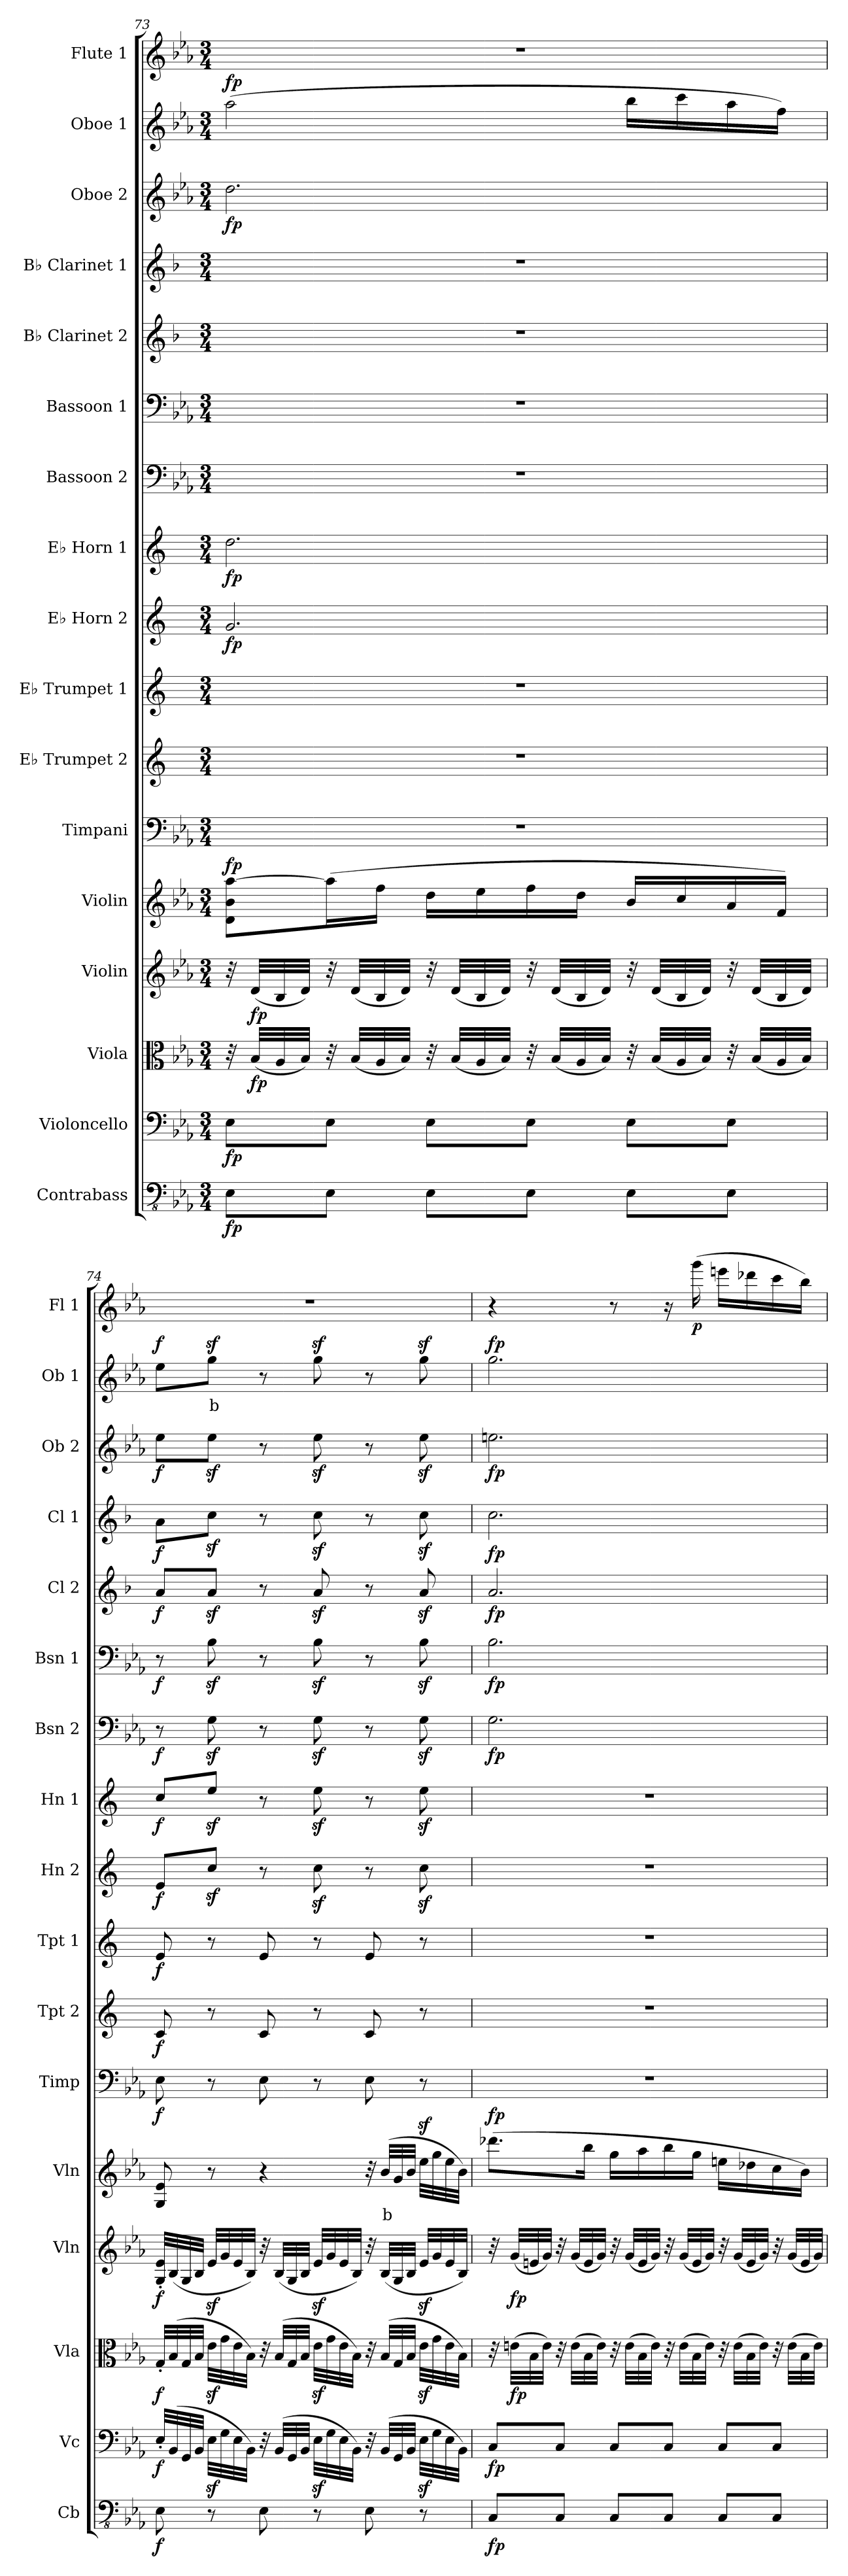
**kern	**dynam	**kern	**dynam	**kern	**dynam	**kern	**dynam	**kern	**text	**dynam	**kern	**kern	**dynam	**kern	**dynam	**kern	**dynam	**kern	**dynam	**kern	**dynam	**kern	**dynam	**kern	**dynam	**kern	**dynam	**kern	**dynam	**kern	**text	**dynam	**kern	**dynam
*part17	*part17	*part16	*part16	*part15	*part15	*part14	*part14	*part13	*part13	*part13	*part12	*part11	*part11	*part10	*part10	*part9	*part9	*part8	*part8	*part7	*part7	*part6	*part6	*part5	*part5	*part4	*part4	*part3	*part3	*part2	*part2	*part2	*part1	*part1
*staff17	*staff17	*staff16	*staff16	*staff15	*staff15	*staff14	*staff14	*staff13	*staff13	*staff13	*staff12	*staff11	*staff11	*staff10	*staff10	*staff9	*staff9	*staff8	*staff8	*staff7	*staff7	*staff6	*staff6	*staff5	*staff5	*staff4	*staff4	*staff3	*staff3	*staff2	*staff2	*staff2	*staff1	*staff1
*I"Contrabass	*	*I"Violoncello	*	*I"Viola	*	*I"Violin	*	*I"Violin	*	*	*I"Timpani	*I"E♭ Trumpet 2	*	*I"E♭ Trumpet 1	*	*I"E♭ Horn 2	*	*I"E♭ Horn 1	*	*I"Bassoon 2	*	*I"Bassoon 1	*	*I"B♭ Clarinet 2	*	*I"B♭ Clarinet 1	*	*I"Oboe 2	*	*I"Oboe 1	*	*	*I"Flute 1	*
*I'Cb	*	*I'Vc	*	*I'Vla	*	*I'Vln	*	*I'Vln	*	*	*I'Timp	*I'Tpt 2	*	*I'Tpt 1	*	*I'Hn 2	*	*I'Hn 1	*	*I'Bsn 2	*	*I'Bsn 1	*	*I'Cl 2	*	*I'Cl 1	*	*I'Ob 2	*	*I'Ob 1	*	*	*I'Fl 1	*
!!LO:PB:g=z
*clefFv4	*	*clefF4	*	*clefC3	*	*clefG2	*	*clefG2	*	*	*clefF4	*clefG2	*	*clefG2	*	*clefG2	*	*clefG2	*	*clefF4	*	*clefF4	*	*clefG2	*	*clefG2	*	*clefG2	*	*clefG2	*	*	*clefG2	*
*	*	*	*	*	*	*	*	*	*	*	*	*ITrd-2c-3	*	*ITrd-2c-3	*	*ITrd5c9	*	*ITrd5c9	*	*	*	*	*	*ITrd1c2	*	*ITrd1c2	*	*	*	*	*	*	*	*
*k[b-e-a-]	*	*k[b-e-a-]	*	*k[b-e-a-]	*	*k[b-e-a-]	*	*k[b-e-a-]	*	*	*k[b-e-a-]	*k[b-e-a-]	*	*k[b-e-a-]	*	*k[b-e-a-]	*	*k[b-e-a-]	*	*k[b-e-a-]	*	*k[b-e-a-]	*	*k[b-e-a-]	*	*k[b-e-a-]	*	*k[b-e-a-]	*	*k[b-e-a-]	*	*	*k[b-e-a-]	*
*M3/4	*	*M3/4	*	*M3/4	*	*M3/4	*	*M3/4	*	*	*M3/4	*M3/4	*	*M3/4	*	*M3/4	*	*M3/4	*	*M3/4	*	*M3/4	*	*M3/4	*	*M3/4	*	*M3/4	*	*M3/4	*	*	*M3/4	*
=73	=73	=73	=73	=73	=73	=73	=73	=73	=73	=73	=73	=73	=73	=73	=73	=73	=73	=73	=73	=73	=73	=73	=73	=73	=73	=73	=73	=73	=73	=73	=73	=73	=73	=73
!	!LO:DY:b	!	!LO:DY:b	!	!	!	!	!	!	!LO:DY:b	!	!	!	!	!	!	!LO:DY:b	!	!LO:DY:b	!	!	!	!	!	!	!	!	!	!LO:DY:b	!	!	!LO:DY:b	!	!
8EE-\L	fp	8E-\L	fp	32r	.	32r	.	8d\ 8b-\ [8aa-\L	.	fp	2.r	2.r	.	2.r	.	2.B-/	fp	2.f\	fp	2.r	.	2.r	.	2.r	.	2.r	.	2.dd\	fp	(2aa-\	.	fp	2.r	.
!	!	!	!	!	!LO:DY:b	!	!LO:DY:b	!	!	!	!	!	!	!	!	!	!	!	!	!	!	!	!	!	!	!	!	!	!	!	!	!	!	!
.	.	.	.	(32B-/LLL	fp	(32d/LLL	fp	.	.	.	.	.	.	.	.	.	.	.	.	.	.	.	.	.	.	.	.	.	.	.	.	.	.	.
.	.	.	.	32A-/	.	32B-/	.	.	.	.	.	.	.	.	.	.	.	.	.	.	.	.	.	.	.	.	.	.	.	.	.	.	.	.
.	.	.	.	32B-/JJJ)	.	32d/JJJ)	.	.	.	.	.	.	.	.	.	.	.	.	.	.	.	.	.	.	.	.	.	.	.	.	.	.	.	.
8EE-\J	.	8E-\J	.	32r	.	32r	.	(16aa-\L]	.	.	.	.	.	.	.	.	.	.	.	.	.	.	.	.	.	.	.	.	.	.	.	.	.	.
.	.	.	.	(32B-/LLL	.	(32d/LLL	.	.	.	.	.	.	.	.	.	.	.	.	.	.	.	.	.	.	.	.	.	.	.	.	.	.	.	.
.	.	.	.	32A-/	.	32B-/	.	16ff\JJ	.	.	.	.	.	.	.	.	.	.	.	.	.	.	.	.	.	.	.	.	.	.	.	.	.	.
.	.	.	.	32B-/JJJ)	.	32d/JJJ)	.	.	.	.	.	.	.	.	.	.	.	.	.	.	.	.	.	.	.	.	.	.	.	.	.	.	.	.
8EE-\L	.	8E-\L	.	32r	.	32r	.	16dd\LL	.	.	.	.	.	.	.	.	.	.	.	.	.	.	.	.	.	.	.	.	.	.	.	.	.	.
.	.	.	.	(32B-/LLL	.	(32d/LLL	.	.	.	.	.	.	.	.	.	.	.	.	.	.	.	.	.	.	.	.	.	.	.	.	.	.	.	.
.	.	.	.	32A-/	.	32B-/	.	16ee-\	.	.	.	.	.	.	.	.	.	.	.	.	.	.	.	.	.	.	.	.	.	.	.	.	.	.
.	.	.	.	32B-/JJJ)	.	32d/JJJ)	.	.	.	.	.	.	.	.	.	.	.	.	.	.	.	.	.	.	.	.	.	.	.	.	.	.	.	.
8EE-\J	.	8E-\J	.	32r	.	32r	.	16ff\	.	.	.	.	.	.	.	.	.	.	.	.	.	.	.	.	.	.	.	.	.	.	.	.	.	.
.	.	.	.	(32B-/LLL	.	(32d/LLL	.	.	.	.	.	.	.	.	.	.	.	.	.	.	.	.	.	.	.	.	.	.	.	.	.	.	.	.
.	.	.	.	32A-/	.	32B-/	.	16dd\JJ	.	.	.	.	.	.	.	.	.	.	.	.	.	.	.	.	.	.	.	.	.	.	.	.	.	.
.	.	.	.	32B-/JJJ)	.	32d/JJJ)	.	.	.	.	.	.	.	.	.	.	.	.	.	.	.	.	.	.	.	.	.	.	.	.	.	.	.	.
8EE-\L	.	8E-\L	.	32r	.	32r	.	16b-/LL	.	.	.	.	.	.	.	.	.	.	.	.	.	.	.	.	.	.	.	.	.	16bb-\LL	.	.	.	.
.	.	.	.	(32B-/LLL	.	(32d/LLL	.	.	.	.	.	.	.	.	.	.	.	.	.	.	.	.	.	.	.	.	.	.	.	.	.	.	.	.
.	.	.	.	32A-/	.	32B-/	.	16cc/	.	.	.	.	.	.	.	.	.	.	.	.	.	.	.	.	.	.	.	.	.	16ccc\	.	.	.	.
.	.	.	.	32B-/JJJ)	.	32d/JJJ)	.	.	.	.	.	.	.	.	.	.	.	.	.	.	.	.	.	.	.	.	.	.	.	.	.	.	.	.
8EE-\J	.	8E-\J	.	32r	.	32r	.	16a-/	.	.	.	.	.	.	.	.	.	.	.	.	.	.	.	.	.	.	.	.	.	16aa-\	.	.	.	.
.	.	.	.	(32B-/LLL	.	(32d/LLL	.	.	.	.	.	.	.	.	.	.	.	.	.	.	.	.	.	.	.	.	.	.	.	.	.	.	.	.
.	.	.	.	32A-/	.	32B-/	.	16f/JJ)	.	.	.	.	.	.	.	.	.	.	.	.	.	.	.	.	.	.	.	.	.	16ff\JJ)	.	.	.	.
.	.	.	.	32B-/JJJ)	.	32d/JJJ)	.	.	.	.	.	.	.	.	.	.	.	.	.	.	.	.	.	.	.	.	.	.	.	.	.	.	.	.
=74	=74	=74	=74	=74	=74	=74	=74	=74	=74	=74	=74	=74	=74	=74	=74	=74	=74	=74	=74	=74	=74	=74	=74	=74	=74	=74	=74	=74	=74	=74	=74	=74	=74	=74
!	!LO:DY:b	!	!LO:DY:b	!	!LO:DY:b	!	!LO:DY:b	!	!	!LO:DY:b	!	!	!LO:DY:b	!	!LO:DY:b	!	!LO:DY:b	!	!LO:DY:b	!	!LO:DY:b	!	!LO:DY:b	!	!LO:DY:b	!	!LO:DY:b	!	!LO:DY:b	!	!	!LO:DY:b	!	!
8EE-\	f	32E-'/LLL	f	32G'/LLL	f	32G/' 32e-/'LLL	f	8G/ 8e-/	.	f	8E-\	8e-/	f	8g/	f	8G/L	f	8e-/L	f	8r	f	8r	f	8g/L	f	8g\L	f	8ee-\L	f	8ee-\L	.	f	2.r	.
.	.	(32BB-/	.	(32B-/	.	(32B-/	.	.	.	.	.	.	.	.	.	.	.	.	.	.	.	.	.	.	.	.	.	.	.	.	.	.	.	.
.	.	32GG/	.	32G/	.	32G/	.	.	.	.	.	.	.	.	.	.	.	.	.	.	.	.	.	.	.	.	.	.	.	.	.	.	.	.
.	.	32BB-/JJJ	.	32B-/JJJ	.	32B-/JJJ	.	.	.	.	.	.	.	.	.	.	.	.	.	.	.	.	.	.	.	.	.	.	.	.	.	.	.	.
!	!	!	!	!	!	!	!	!	!	!	!	!	!	!	!	!	!	!	!	!	!	!	!	!	!	!	!	!	!	!	!LO:LY:b:color=#FF0000	!	!	!
8r	.	32E-z<\LLL	.	32e-z<\LLL	.	32e-z</LLL	.	8r	.	.	8r	8r	.	8r	.	8e-z</J	.	8gz</J	.	8Gz<\	.	8B-z<\	.	8gz</J	.	8b-z<\J	.	8ee-z<\J	.	8ggz<\J	b	.	.	.
.	.	32G\	.	32g\	.	32g/	.	.	.	.	.	.	.	.	.	.	.	.	.	.	.	.	.	.	.	.	.	.	.	.	.	.	.	.
.	.	32E-\	.	32e-\	.	32e-/	.	.	.	.	.	.	.	.	.	.	.	.	.	.	.	.	.	.	.	.	.	.	.	.	.	.	.	.
.	.	32BB-\JJJ)	.	32B-\JJJ)	.	32B-/JJJ)	.	.	.	.	.	.	.	.	.	.	.	.	.	.	.	.	.	.	.	.	.	.	.	.	.	.	.	.
8EE-\	.	32r	.	32r	.	32r	.	4r	.	.	8E-\	8e-/	.	8g/	.	8r	.	8r	.	8r	.	8r	.	8r	.	8r	.	8r	.	8r	.	.	.	.
.	.	(32BB-/LLL	.	(32B-/LLL	.	(32B-/LLL	.	.	.	.	.	.	.	.	.	.	.	.	.	.	.	.	.	.	.	.	.	.	.	.	.	.	.	.
.	.	32GG/	.	32G/	.	32G/	.	.	.	.	.	.	.	.	.	.	.	.	.	.	.	.	.	.	.	.	.	.	.	.	.	.	.	.
.	.	32BB-/JJJ	.	32B-/JJJ	.	32B-/JJJ	.	.	.	.	.	.	.	.	.	.	.	.	.	.	.	.	.	.	.	.	.	.	.	.	.	.	.	.
8r	.	32E-z<\LLL	.	32e-z<\LLL	.	32e-z</LLL	.	.	.	.	8r	8r	.	8r	.	8e-z<\	.	8gz<\	.	8Gz<\	.	8B-z<\	.	8gz</	.	8b-z<\	.	8ee-z<\	.	8ggz<\	.	.	.	.
.	.	32G\	.	32g\	.	32g/	.	.	.	.	.	.	.	.	.	.	.	.	.	.	.	.	.	.	.	.	.	.	.	.	.	.	.	.
.	.	32E-\	.	32e-\	.	32e-/	.	.	.	.	.	.	.	.	.	.	.	.	.	.	.	.	.	.	.	.	.	.	.	.	.	.	.	.
.	.	32BB-\JJJ)	.	32B-\JJJ)	.	32B-/JJJ)	.	.	.	.	.	.	.	.	.	.	.	.	.	.	.	.	.	.	.	.	.	.	.	.	.	.	.	.
8EE-\	.	32r	.	32r	.	32r	.	32r	.	.	8E-\	8e-/	.	8g/	.	8r	.	8r	.	8r	.	8r	.	8r	.	8r	.	8r	.	8r	.	.	.	.
!	!	!	!	!	!	!	!	!	!LO:LY:b:color=#FF0000	!	!	!	!	!	!	!	!	!	!	!	!	!	!	!	!	!	!	!	!	!	!	!	!	!
.	.	(32BB-/LLL	.	(32B-/LLL	.	(32B-/LLL	.	(32b-/LLL	b	.	.	.	.	.	.	.	.	.	.	.	.	.	.	.	.	.	.	.	.	.	.	.	.	.
.	.	32GG/	.	32G/	.	32G/	.	32g/	.	.	.	.	.	.	.	.	.	.	.	.	.	.	.	.	.	.	.	.	.	.	.	.	.	.
.	.	32BB-/JJJ	.	32B-/JJJ	.	32B-/JJJ	.	32b-/JJJ	.	.	.	.	.	.	.	.	.	.	.	.	.	.	.	.	.	.	.	.	.	.	.	.	.	.
8r	.	32E-z<\LLL	.	32e-z<\LLL	.	32e-z</LLL	.	32ee-z<\LLL	.	.	8r	8r	.	8r	.	8e-z<\	.	8gz<\	.	8Gz<\	.	8B-z<\	.	8gz</	.	8b-z<\	.	8ee-z<\	.	8ggz<\	.	.	.	.
.	.	32G\	.	32g\	.	32g/	.	32gg\	.	.	.	.	.	.	.	.	.	.	.	.	.	.	.	.	.	.	.	.	.	.	.	.	.	.
.	.	32E-\	.	32e-\	.	32e-/	.	32ee-\	.	.	.	.	.	.	.	.	.	.	.	.	.	.	.	.	.	.	.	.	.	.	.	.	.	.
.	.	32BB-\JJJ)	.	32B-\JJJ)	.	32B-/JJJ)	.	32b-\JJJ)	.	.	.	.	.	.	.	.	.	.	.	.	.	.	.	.	.	.	.	.	.	.	.	.	.	.
!!LO:PB:g=z
=75	=75	=75	=75	=75	=75	=75	=75	=75	=75	=75	=75	=75	=75	=75	=75	=75	=75	=75	=75	=75	=75	=75	=75	=75	=75	=75	=75	=75	=75	=75	=75	=75	=75	=75
!	!LO:DY:b	!	!LO:DY:b	!	!	!	!	!	!	!LO:DY:b	!	!	!	!	!	!	!	!	!	!	!LO:DY:b	!	!LO:DY:b	!	!LO:DY:b	!	!LO:DY:b	!	!LO:DY:b	!	!	!LO:DY:b	!	!
8CC/L	fp	8C/L	fp	32r	.	32r	.	(8.ddd-X\L	.	fp	2.r	2.r	.	2.r	.	2.r	.	2.r	.	2.G\	fp	2.B-\	fp	2.g/	fp	2.b-\	fp	2.een\	fp	2.gg\	.	fp	4r	.
!	!	!	!	!	!LO:DY:b	!	!LO:DY:b	!	!	!	!	!	!	!	!	!	!	!	!	!	!	!	!	!	!	!	!	!	!	!	!	!	!	!
.	.	.	.	(32en\LLL	fp	(32g/LLL	fp	.	.	.	.	.	.	.	.	.	.	.	.	.	.	.	.	.	.	.	.	.	.	.	.	.	.	.
.	.	.	.	32B-\	.	32en/	.	.	.	.	.	.	.	.	.	.	.	.	.	.	.	.	.	.	.	.	.	.	.	.	.	.	.	.
.	.	.	.	32e\JJJ)	.	32g/JJJ)	.	.	.	.	.	.	.	.	.	.	.	.	.	.	.	.	.	.	.	.	.	.	.	.	.	.	.	.
8CC/J	.	8C/J	.	32r	.	32r	.	.	.	.	.	.	.	.	.	.	.	.	.	.	.	.	.	.	.	.	.	.	.	.	.	.	.	.
.	.	.	.	(32e\LLL	.	(32g/LLL	.	.	.	.	.	.	.	.	.	.	.	.	.	.	.	.	.	.	.	.	.	.	.	.	.	.	.	.
.	.	.	.	32B-\	.	32e/	.	16bb-\Jk	.	.	.	.	.	.	.	.	.	.	.	.	.	.	.	.	.	.	.	.	.	.	.	.	.	.
.	.	.	.	32e\JJJ)	.	32g/JJJ)	.	.	.	.	.	.	.	.	.	.	.	.	.	.	.	.	.	.	.	.	.	.	.	.	.	.	.	.
8CC/L	.	8C/L	.	32r	.	32r	.	16gg\LL	.	.	.	.	.	.	.	.	.	.	.	.	.	.	.	.	.	.	.	.	.	.	.	.	8r	.
.	.	.	.	(32e\LLL	.	(32g/LLL	.	.	.	.	.	.	.	.	.	.	.	.	.	.	.	.	.	.	.	.	.	.	.	.	.	.	.	.
.	.	.	.	32B-\	.	32e/	.	16aa-\	.	.	.	.	.	.	.	.	.	.	.	.	.	.	.	.	.	.	.	.	.	.	.	.	.	.
.	.	.	.	32e\JJJ)	.	32g/JJJ)	.	.	.	.	.	.	.	.	.	.	.	.	.	.	.	.	.	.	.	.	.	.	.	.	.	.	.	.
8CC/J	.	8C/J	.	32r	.	32r	.	16bb-\	.	.	.	.	.	.	.	.	.	.	.	.	.	.	.	.	.	.	.	.	.	.	.	.	16r	.
.	.	.	.	(32e\LLL	.	(32g/LLL	.	.	.	.	.	.	.	.	.	.	.	.	.	.	.	.	.	.	.	.	.	.	.	.	.	.	.	.
!	!	!	!	!	!	!	!	!	!	!	!	!	!	!	!	!	!	!	!	!	!	!	!	!	!	!	!	!	!	!	!	!	!	!LO:DY:b
.	.	.	.	32B-\	.	32e/	.	16gg\JJ	.	.	.	.	.	.	.	.	.	.	.	.	.	.	.	.	.	.	.	.	.	.	.	.	(16ggg\	p
.	.	.	.	32e\JJJ)	.	32g/JJJ)	.	.	.	.	.	.	.	.	.	.	.	.	.	.	.	.	.	.	.	.	.	.	.	.	.	.	.	.
8CC/L	.	8C/L	.	32r	.	32r	.	16een\LL	.	.	.	.	.	.	.	.	.	.	.	.	.	.	.	.	.	.	.	.	.	.	.	.	16eeen\LL	.
.	.	.	.	(32e\LLL	.	(32g/LLL	.	.	.	.	.	.	.	.	.	.	.	.	.	.	.	.	.	.	.	.	.	.	.	.	.	.	.	.
.	.	.	.	32B-\	.	32e/	.	16dd-X\	.	.	.	.	.	.	.	.	.	.	.	.	.	.	.	.	.	.	.	.	.	.	.	.	16ddd-X\	.
.	.	.	.	32e\JJJ)	.	32g/JJJ)	.	.	.	.	.	.	.	.	.	.	.	.	.	.	.	.	.	.	.	.	.	.	.	.	.	.	.	.
8CC/J	.	8C/J	.	32r	.	32r	.	16cc\	.	.	.	.	.	.	.	.	.	.	.	.	.	.	.	.	.	.	.	.	.	.	.	.	16ccc\	.
.	.	.	.	(32e\LLL	.	(32g/LLL	.	.	.	.	.	.	.	.	.	.	.	.	.	.	.	.	.	.	.	.	.	.	.	.	.	.	.	.
.	.	.	.	32B-\	.	32e/	.	16b-\JJ)	.	.	.	.	.	.	.	.	.	.	.	.	.	.	.	.	.	.	.	.	.	.	.	.	16bb-\JJ)	.
.	.	.	.	32e\JJJ)	.	32g/JJJ)	.	.	.	.	.	.	.	.	.	.	.	.	.	.	.	.	.	.	.	.	.	.	.	.	.	.	.	.
=	=	=	=	=	=	=	=	=	=	=	=	=	=	=	=	=	=	=	=	=	=	=	=	=	=	=	=	=	=	=	=	=	=	=
*-	*-	*-	*-	*-	*-	*-	*-	*-	*-	*-	*-	*-	*-	*-	*-	*-	*-	*-	*-	*-	*-	*-	*-	*-	*-	*-	*-	*-	*-	*-	*-	*-	*-	*-
